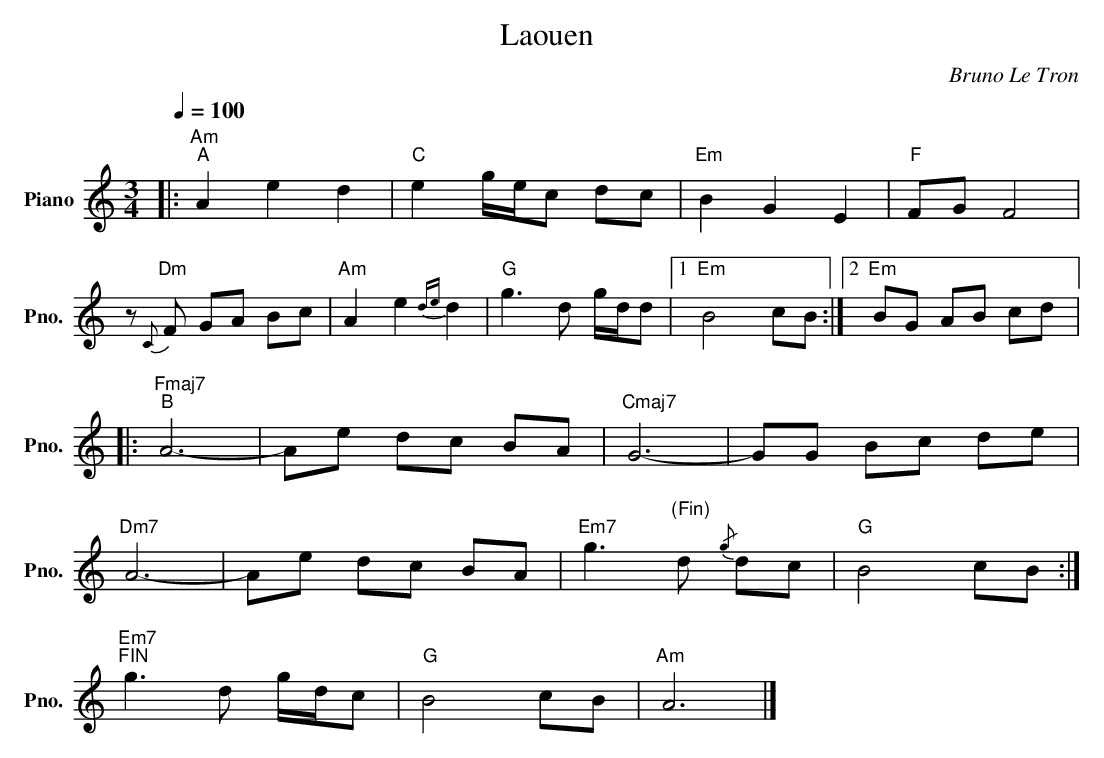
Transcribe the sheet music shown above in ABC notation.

X:1
T:Laouen
C:Bruno Le Tron
L:1/8
M:3/4
Q:1/4=100
K:C
V:1 treble nm="Piano" snm="Pno."
V:1
|: "Am""^A" A2 e2 d2 | "C" e2 g/e/c dc | "Em" B2 G2 E2 | "F" FG F4 |
z "Dm"{C} F GA Bc | "Am" A2 e2{de} d2 | "G" g3 d g/d/d |1 "Em" B4 cB :|2  "Em" BG AB cd |:
"Fmaj7""^B" A6- | Ae dc BA | "Cmaj7" G6- |  GG Bc de |
"Dm7" A6- | Ae dc BA | "Em7" g3"^(Fin)" d{/g} dc |  "G" B4 cB :|
"Em7""^FIN" g3 d g/d/c | "G" B4 cB | "Am" A6 |]
